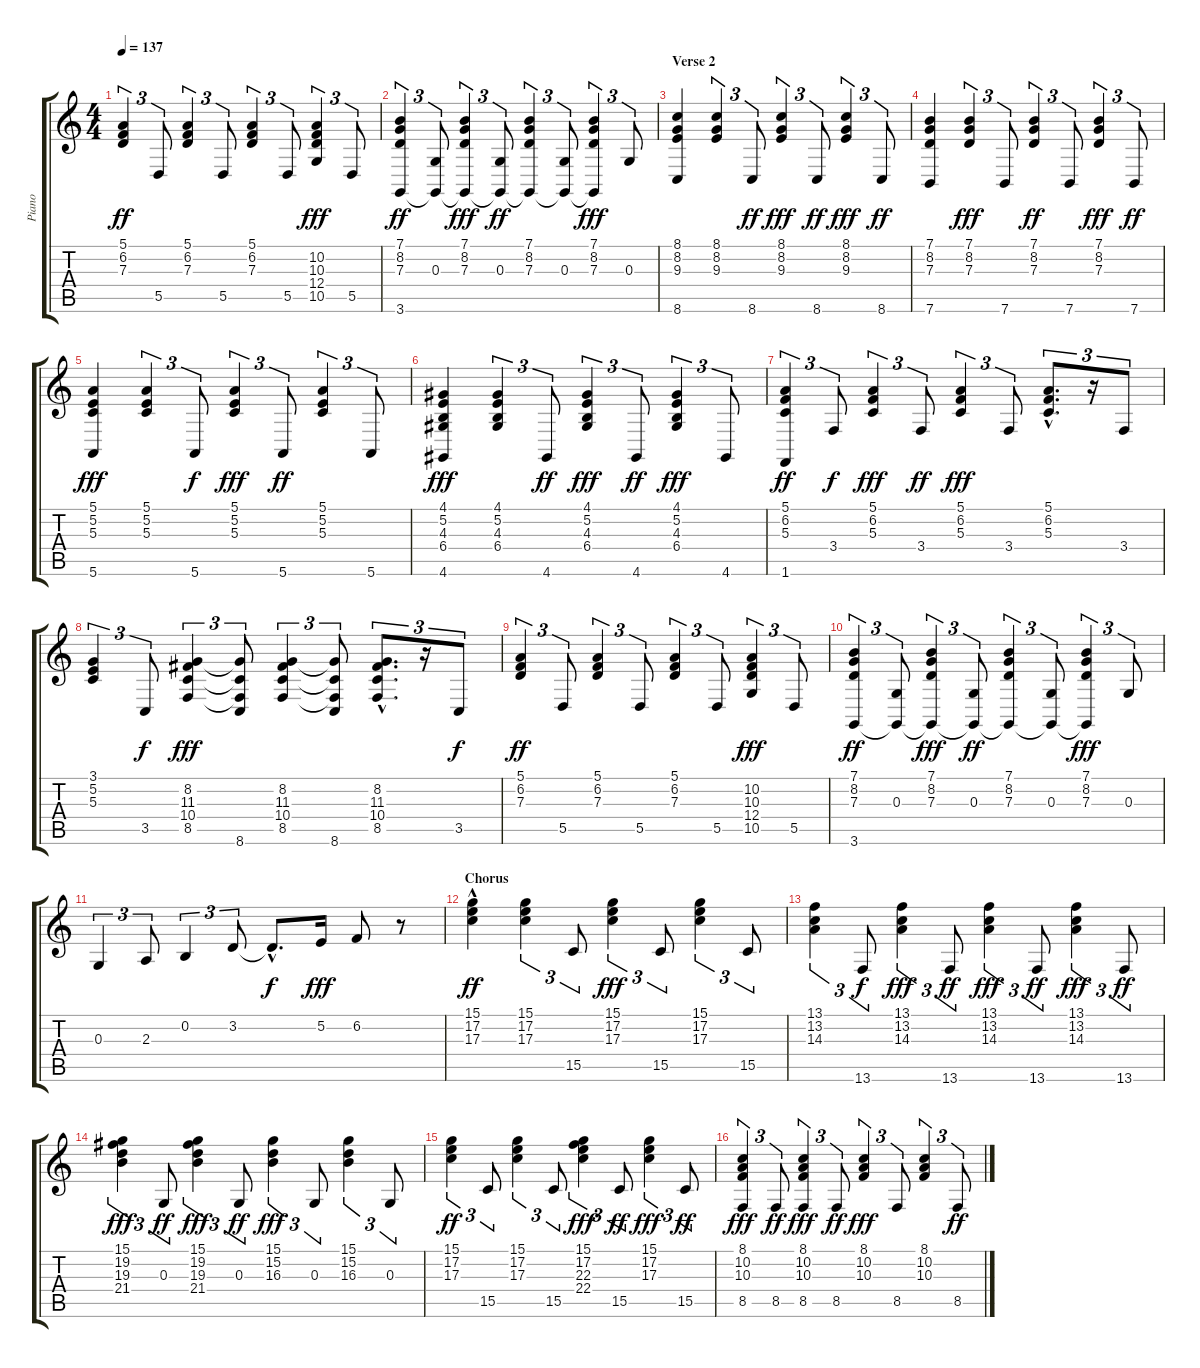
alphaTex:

\track ("Piano" "Piano") {instrument acousticgrandpiano}
\staff {score tabs}
\tuning (E4 B3 G3 D3 A2 E2) {hide}
\ts (4 4)
\tempo 137
\clef g2
\ks c
(5.1 6.2 7.3).4{tu (3 2) dy ff} 5.5.8{tu (3 2)} (5.1 6.2 7.3).4{tu (3 2)} 5.5.8{tu (3 2)} (5.1 6.2 7.3).4{tu (3 2)} 5.5.8{tu (3 2)} (10.2 10.3 12.4 10.5).4{tu (3 2) dy fff} 5.5.8{tu (3 2)} |
(7.1 8.2 7.3 3.6).4{tu (3 2) dy ff} (0.3 3.6{t}).8{tu (3 2)} (7.1 8.2 7.3 3.6{t}).4{tu (3 2) dy fff} (0.3 3.6{t}).8{tu (3 2) dy ff} (7.1 8.2 7.3 3.6{t}).4{tu (3 2)} (0.3 3.6{t}).8{tu (3 2)} (7.1 8.2 7.3 3.6{t}).4{tu (3 2) dy fff} 0.3.8{tu (3 2)} |
\section ("" "Verse 2")
(8.1 8.2 9.3 8.6).4 (8.1 8.2 9.3).4{tu (3 2)} 8.6.8{tu (3 2) dy ff} (8.1 8.2 9.3).4{tu (3 2) dy fff} 8.6.8{tu (3 2) dy ff} (8.1 8.2 9.3).4{tu (3 2) dy fff} 8.6.8{tu (3 2) dy ff} |
(7.1 8.2 7.3 7.6).4 (7.1 8.2 7.3).4{tu (3 2) dy fff} 7.6.8{tu (3 2)} (7.1 8.2 7.3).4{tu (3 2) dy ff} 7.6.8{tu (3 2)} (7.1 8.2 7.3).4{tu (3 2) dy fff} 7.6.8{tu (3 2) dy ff} |
(5.1 5.2 5.3 5.6).4{dy fff} (5.1 5.2 5.3).4{tu (3 2)} 5.6.8{tu (3 2) dy f} (5.1 5.2 5.3).4{tu (3 2) dy fff} 5.6.8{tu (3 2) dy ff} (5.1 5.2 5.3).4{tu (3 2)} 5.6.8{tu (3 2)} |
(4.1 5.2 4.3 6.4 4.6).4{dy fff} (4.1 5.2 4.3 6.4).4{tu (3 2)} 4.6.8{tu (3 2) dy ff} (4.1 5.2 4.3 6.4).4{tu (3 2) dy fff} 4.6.8{tu (3 2) dy ff} (4.1 5.2 4.3 6.4).4{tu (3 2) dy fff} 4.6.8{tu (3 2)} |
(5.1 6.2 5.3 1.6).4{tu (3 2) dy ff} 3.4.8{tu (3 2) dy f} (5.1 6.2 5.3).4{tu (3 2) dy fff} 3.4.8{tu (3 2) dy ff} (5.1 6.2 5.3).4{tu (3 2) dy fff} 3.4.8{tu (3 2)} (5.1{hac} 6.2 5.3{hac}).8{d tu (3 2)} r.16{tu (3 2)} 3.4.8{tu (3 2)} |
(3.1 5.2 5.3).4{tu (3 2)} 3.5.8{tu (3 2) dy f} (8.2 11.3 10.4 8.5).4{tu (3 2) dy fff} (8.2{t} 10.4{t} 8.5{t} 8.6).8{tu (3 2)} (8.2 11.3 10.4 8.5).4{tu (3 2)} (8.2{t} 10.4{t} 8.5{t} 8.6).8{tu (3 2)} (8.2{hac} 11.3 10.4{hac} 8.5{hac}).8{d tu (3 2)} r.16{tu (3 2)} 3.5.8{tu (3 2) dy f} |
(5.1 6.2 7.3).4{tu (3 2) dy ff} 5.5.8{tu (3 2)} (5.1 6.2 7.3).4{tu (3 2)} 5.5.8{tu (3 2)} (5.1 6.2 7.3).4{tu (3 2)} 5.5.8{tu (3 2)} (10.2 10.3 12.4 10.5).4{tu (3 2) dy fff} 5.5.8{tu (3 2)} |
(7.1 8.2 7.3 3.6).4{tu (3 2) dy ff} (0.3 3.6{t}).8{tu (3 2)} (7.1 8.2 7.3 3.6{t}).4{tu (3 2) dy fff} (0.3 3.6{t}).8{tu (3 2) dy ff} (7.1 8.2 7.3 3.6{t}).4{tu (3 2)} (0.3 3.6{t}).8{tu (3 2)} (7.1 8.2 7.3 3.6{t}).4{tu (3 2) dy fff} 0.3.8{tu (3 2)} |
0.3.4{tu (3 2)} 2.3.8{tu (3 2)} 0.2.4{tu (3 2)} 3.2.8{tu (3 2)} 3.2{hac t}.8{d dy f} 5.2.16{dy fff} 6.2.8 r.8 |
\section ("" "Chorus")
(15.1 17.2{hac} 17.3).4{dy ff} (15.1 17.2 17.3).4{tu (3 2)} 15.5.8{tu (3 2)} (15.1 17.2 17.3).4{tu (3 2) dy fff} 15.5.8{tu (3 2)} (15.1 17.2 17.3).4{tu (3 2)} 15.5.8{tu (3 2)} |
(13.1 13.2 14.3).4{tu (3 2)} 13.6.8{tu (3 2) dy f} (13.1 13.2 14.3).4{tu (3 2) dy fff} 13.6.8{tu (3 2) dy ff} (13.1 13.2 14.3).4{tu (3 2) dy fff} 13.6.8{tu (3 2) dy ff} (13.1 13.2 14.3).4{tu (3 2) dy fff} 13.6.8{tu (3 2) dy ff} |
(15.1 19.2 19.3 21.4).4{tu (3 2) dy fff} 0.3.8{tu (3 2) dy ff} (15.1 19.2 19.3 21.4).4{tu (3 2) dy fff} 0.3.8{tu (3 2) dy ff} (15.1 15.2 16.3).4{tu (3 2) dy fff} 0.3.8{tu (3 2)} (15.1 15.2 16.3).4{tu (3 2)} 0.3.8{tu (3 2)} |
(15.1 17.2 17.3).4{tu (3 2) dy ff} 15.5.8{tu (3 2)} (15.1 17.2 17.3).4{tu (3 2)} 15.5.8{tu (3 2)} (15.1 17.2 22.3 22.4).4{tu (3 2) dy fff} 15.5.8{tu (3 2) dy ff} (15.1 17.2 17.3).4{tu (3 2) dy fff} 15.5.8{tu (3 2) dy ff} |
(8.1 10.2 10.3 8.5).4{tu (3 2) dy fff} 8.5.8{tu (3 2) dy ff} (8.1 10.2 10.3 8.5).4{tu (3 2) dy fff} 8.5.8{tu (3 2) dy ff} (8.1 10.2 10.3).4{tu (3 2) dy fff} 8.5.8{tu (3 2)} (8.1 10.2 10.3).4{tu (3 2)} 8.5.8{tu (3 2) dy ff}
